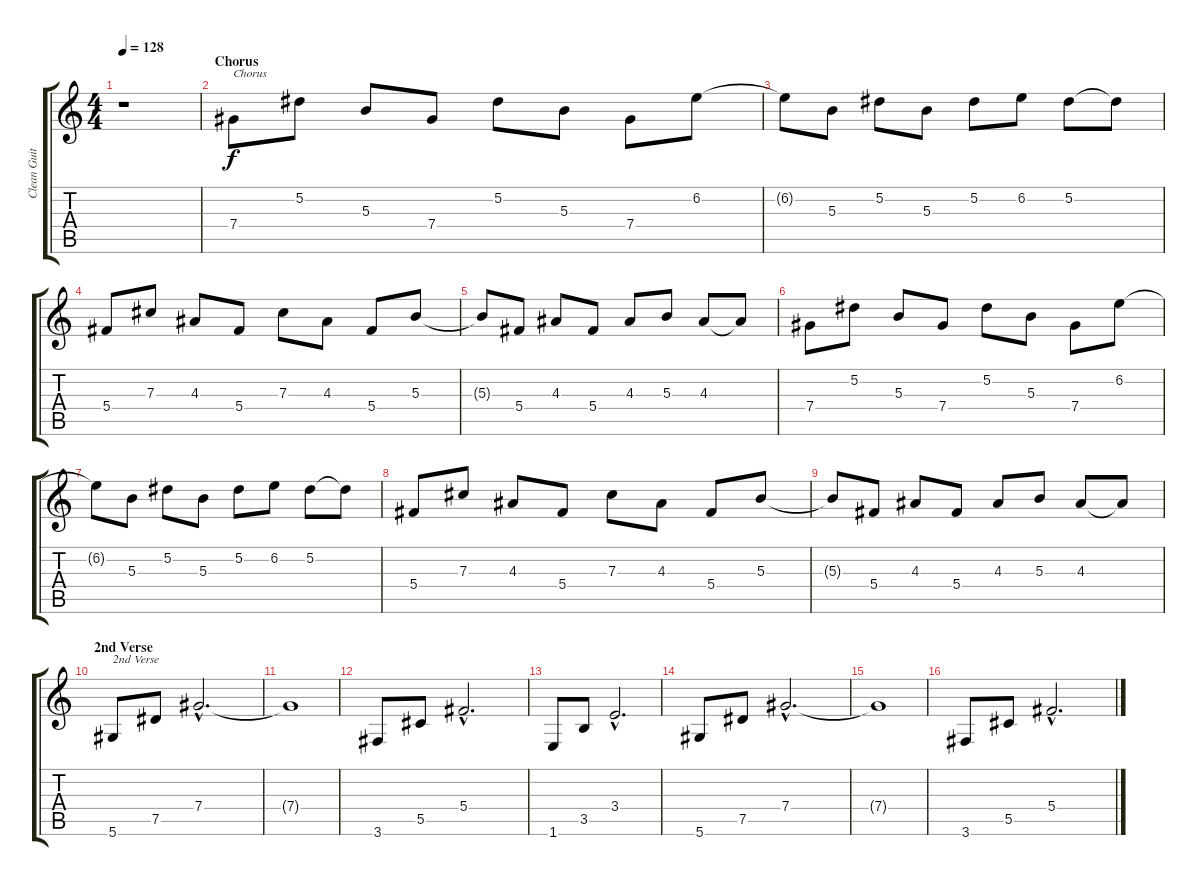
\track ("Clean Guitar" "Clean Guit") {instrument electricguitarjazz}
\staff {score tabs}
\tuning (Eb4 Bb3 Gb3 Db3 Ab2 Eb2) {hide}
\ts (4 4)
\tempo 128
\clef g2
\ks c
r.1{dy f} |
\section ("" "Chorus")
7.4.8{txt "Chorus"} 5.2.8 5.3.8 7.4.8 5.2.8 5.3.8 7.4.8 6.2.8 |
6.2{t}.8 5.3.8 5.2.8 5.3.8 5.2.8 6.2.8 5.2.8 5.2{t}.8 |
5.4.8 7.3.8 4.3.8 5.4.8 7.3.8 4.3.8 5.4.8 5.3.8 |
5.3{t}.8 5.4.8 4.3.8 5.4.8 4.3.8 5.3.8 4.3.8 4.3{t}.8 |
7.4.8 5.2.8 5.3.8 7.4.8 5.2.8 5.3.8 7.4.8 6.2.8 |
6.2{t}.8 5.3.8 5.2.8 5.3.8 5.2.8 6.2.8 5.2.8 5.2{t}.8 |
5.4.8 7.3.8 4.3.8 5.4.8 7.3.8 4.3.8 5.4.8 5.3.8 |
5.3{t}.8 5.4.8 4.3.8 5.4.8 4.3.8 5.3.8 4.3.8 4.3{t}.8 |
\section ("" "2nd Verse")
5.6.8{txt "2nd Verse"} 7.5.8 7.4{hac}.2{d} |
7.4{t}.1 |
3.6.8 5.5.8 5.4{hac}.2{d} |
1.6.8 3.5.8 3.4{hac}.2{d} |
5.6.8 7.5.8 7.4{hac}.2{d} |
7.4{t}.1 |
3.6.8 5.5.8 5.4{hac}.2{d}
